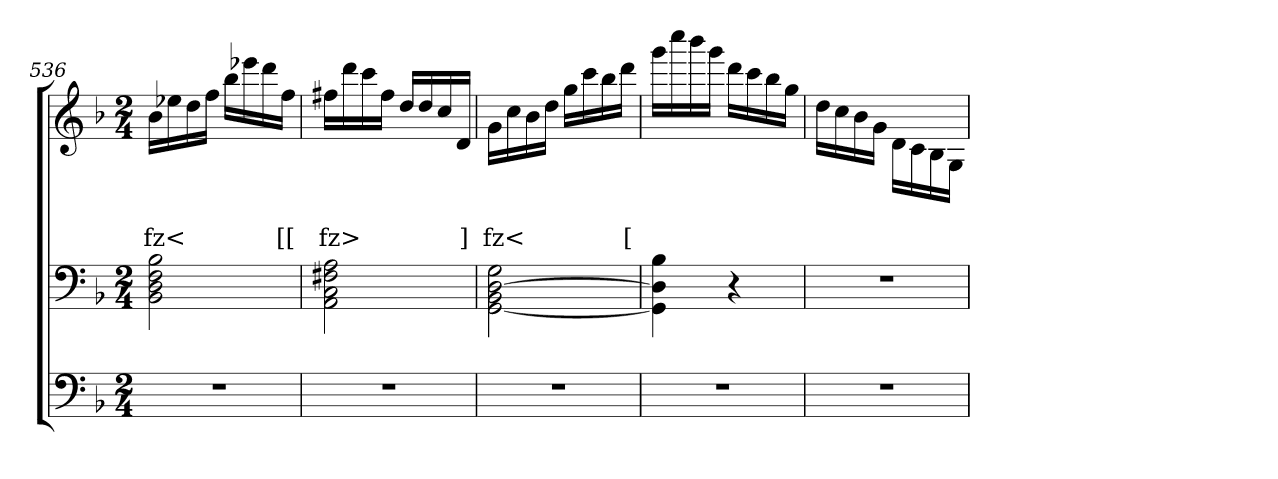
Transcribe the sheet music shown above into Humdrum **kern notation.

**kern	**kern	**kern	**text	**text
*part3	*part2	*part1	*part1	*part1
*staff3	*staff2	*staff1	*staff1	*staff1
*clefF4	*clefF4	*clefG2	*	*
*k[b-]	*k[b-]	*k[b-]	*	*
*M2/4	*M2/4	*M2/4	*	*
=536	=536	=536	=536	=536
2r	2B- 2F 2D 2BB-	16b-LL	.	fz<
.	.	16ee-X	.	.
.	.	16dd	.	.
.	.	16ffJJ	.	.
.	.	16bb-LL	.	.
.	.	16eee-	.	.
.	.	16ddd	.	.
.	.	16ffJJ	.	[[
=537	=537	=537	=537	=537
2r	2A 2F#X 2C 2AA	16ff#XLL	.	fz>
.	.	16ddd	.	.
.	.	16ccc	.	.
.	.	16ff#JJ	.	.
.	.	16ddLL	.	.
.	.	16dd	.	.
.	.	16cc	.	.
.	.	16dJJ	.	]
=538	=538	=538	=538	=538
2r	2G\ [2D\ 2BB-\ [2GG\	16gLL	.	fz<
.	.	16cc	.	.
.	.	16b-	.	.
.	.	16ddJJ	.	.
.	.	16ggLL	.	.
.	.	16ccc	.	.
.	.	16bb-	.	.
.	.	16dddJJ	.	[
=539	=539	=539	=539	=539
2r	4B- 4D] 4GG]	16gggLL	.	.
.	.	16cccc	.	.
.	.	16bbb-	.	.
.	.	16gggJJ	.	.
.	4r	16dddLL	.	.
.	.	16ccc	.	.
.	.	16bb-	.	.
.	.	16ggJJ	.	.
=540	=540	=540	=540	=540
2r	2r	16ddLL	.	.
.	.	16cc	.	.
.	.	16b-	.	.
.	.	16gJJ	.	.
.	.	16d\LL	.	.
.	.	16c\	.	.
.	.	16B-\	.	.
.	.	16G/JJ	.	.
=	=	=	=	=
*-	*-	*-	*-	*-
